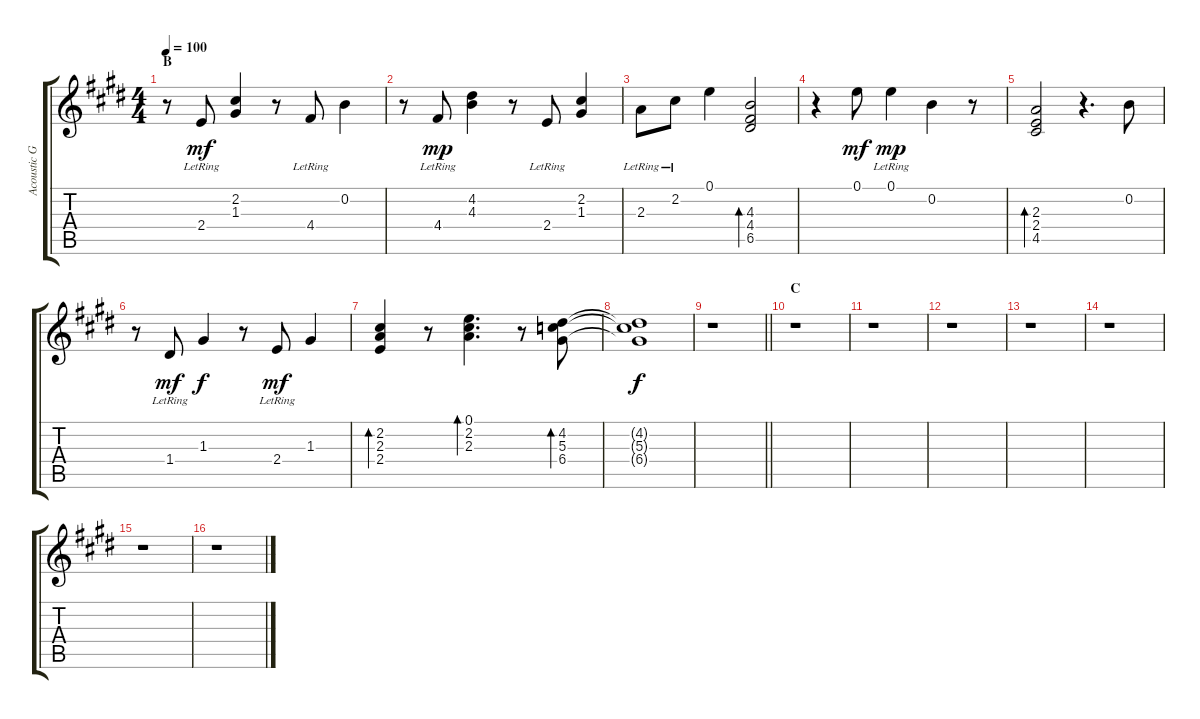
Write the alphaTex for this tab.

\track ("Acoustic Guitar (R)" "Acoustic G") {instrument acousticguitarsteel}
\staff {score tabs}
\tuning (E4 B3 G3 D3 A2 E2) {hide}
\ts (4 4)
\section ("" "B")
\tempo 100
\clef g2
\ks e
r.8{dy mf} 2.4{lr}.8 (2.2 1.3).4 r.8 4.4{lr}.8 0.2.4 |
r.8 4.4{lr}.8{dy mp} (4.2 4.3).4 r.8 2.4{lr}.8 (2.2 1.3).4 |
2.3{lr}.8 2.2{lr}.8 0.1.4 (4.3 4.4 6.5).2{bd 60} |
r.4 0.1.8{dy mf} 0.1{lr}.4{dy mp} 0.2.4 r.8 |
(2.3 2.4 4.5).2{bd 60} r.4{d} 0.2.8 |
r.8 1.4{lr}.8{dy mf} 1.3.4{dy f} r.8 2.4{lr}.8{dy mf} 1.3.4 |
(2.2 2.3 2.4).4{bd 60} r.8 (0.1 2.2 2.3).4{d bd 60} r.8 (4.2 5.3 6.4).8{bd 60} |
(4.2{t} 5.3{t} 6.4{t}).1{dy f} |
\barLineRight lightlight
r.1 |
\section ("" "C")
r.1 |
r.1 |
r.1 |
r.1 |
r.1 |
r.1 |
r.1
